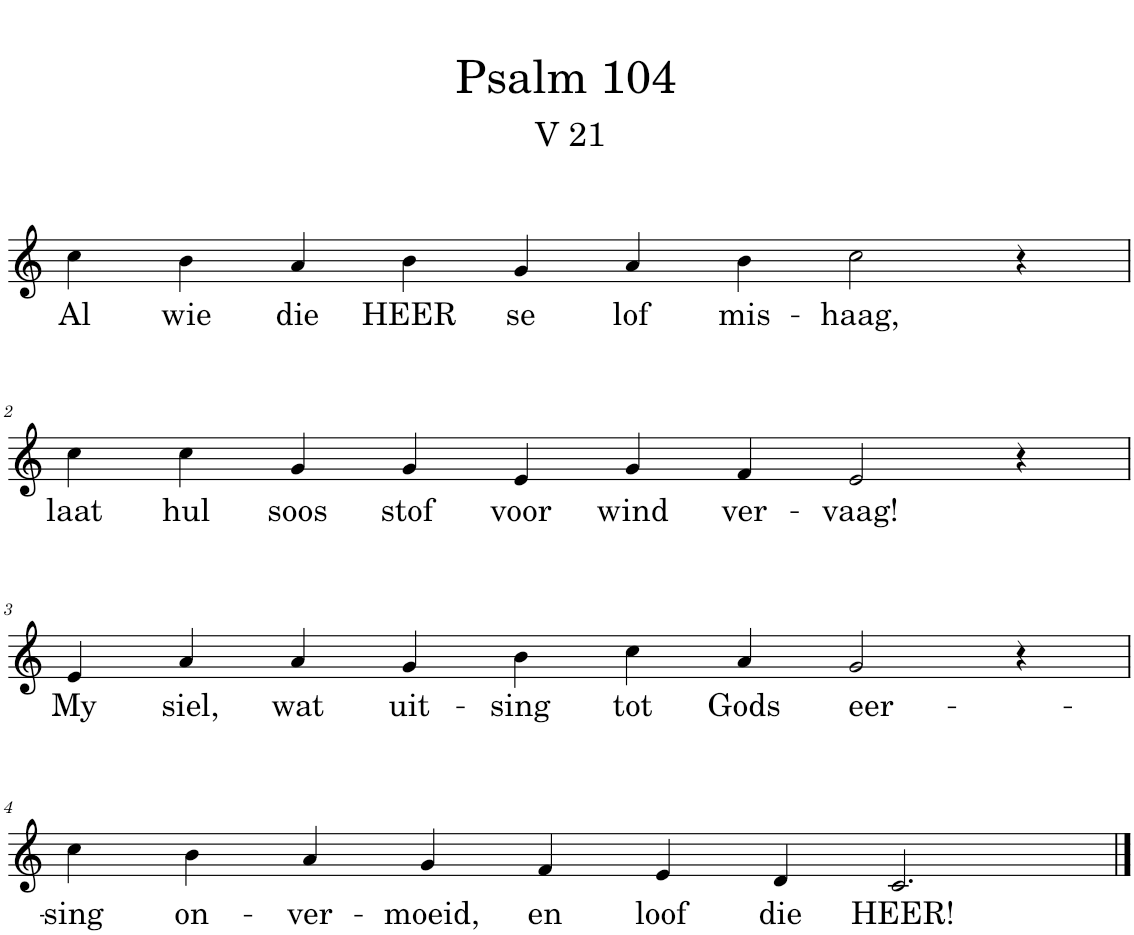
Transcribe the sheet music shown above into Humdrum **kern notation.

**kern	**text
*part1	*part1
*staff1	*staff1
*I"Pipe Organ	*
*I'Org.	*
*clefG2	*
*k[]	*
*M10/4	*
=1	=1
!	!LO:LY:b
4cc\	Al
!	!LO:LY:b
4b\	wie
!	!LO:LY:b
4a/	die
!	!LO:LY:b
4b\	HEER
!	!LO:LY:b
4g/	se
!	!LO:LY:b
4a/	lof
!	!LO:LY:b
4b\	mis-
!	!LO:LY:b
2cc\	-haag,
4r	.
!!LO:LB:g=z
=2	=2
!	!LO:LY:b
4cc\	laat
!	!LO:LY:b
4cc\	hul
!	!LO:LY:b
4g/	soos
!	!LO:LY:b
4g/	stof
!	!LO:LY:b
4e/	voor
!	!LO:LY:b
4g/	wind
!	!LO:LY:b
4f/	ver-
!	!LO:LY:b
2e/	-vaag!
4r	.
!!LO:LB:g=z
=3	=3
!	!LO:LY:b
4e/	My
!	!LO:LY:b
4a/	siel,
!	!LO:LY:b
4a/	wat
!	!LO:LY:b
4g/	uit-
!	!LO:LY:b
4b\	-sing
!	!LO:LY:b
4cc\	tot
!	!LO:LY:b
4a/	Gods
!	!LO:LY:b
2g/	eer-
4r	.
!!LO:LB:g=z
=4	=4
!	!LO:LY:b
4cc\	-sing
!	!LO:LY:b
4b\	on-
!	!LO:LY:b
4a/	-ver-
!	!LO:LY:b
4g/	-moeid,
!	!LO:LY:b
4f/	en
!	!LO:LY:b
4e/	loof
!	!LO:LY:b
4d/	die
!	!LO:LY:b
2.c/	HEER!
==	==
*-	*-
